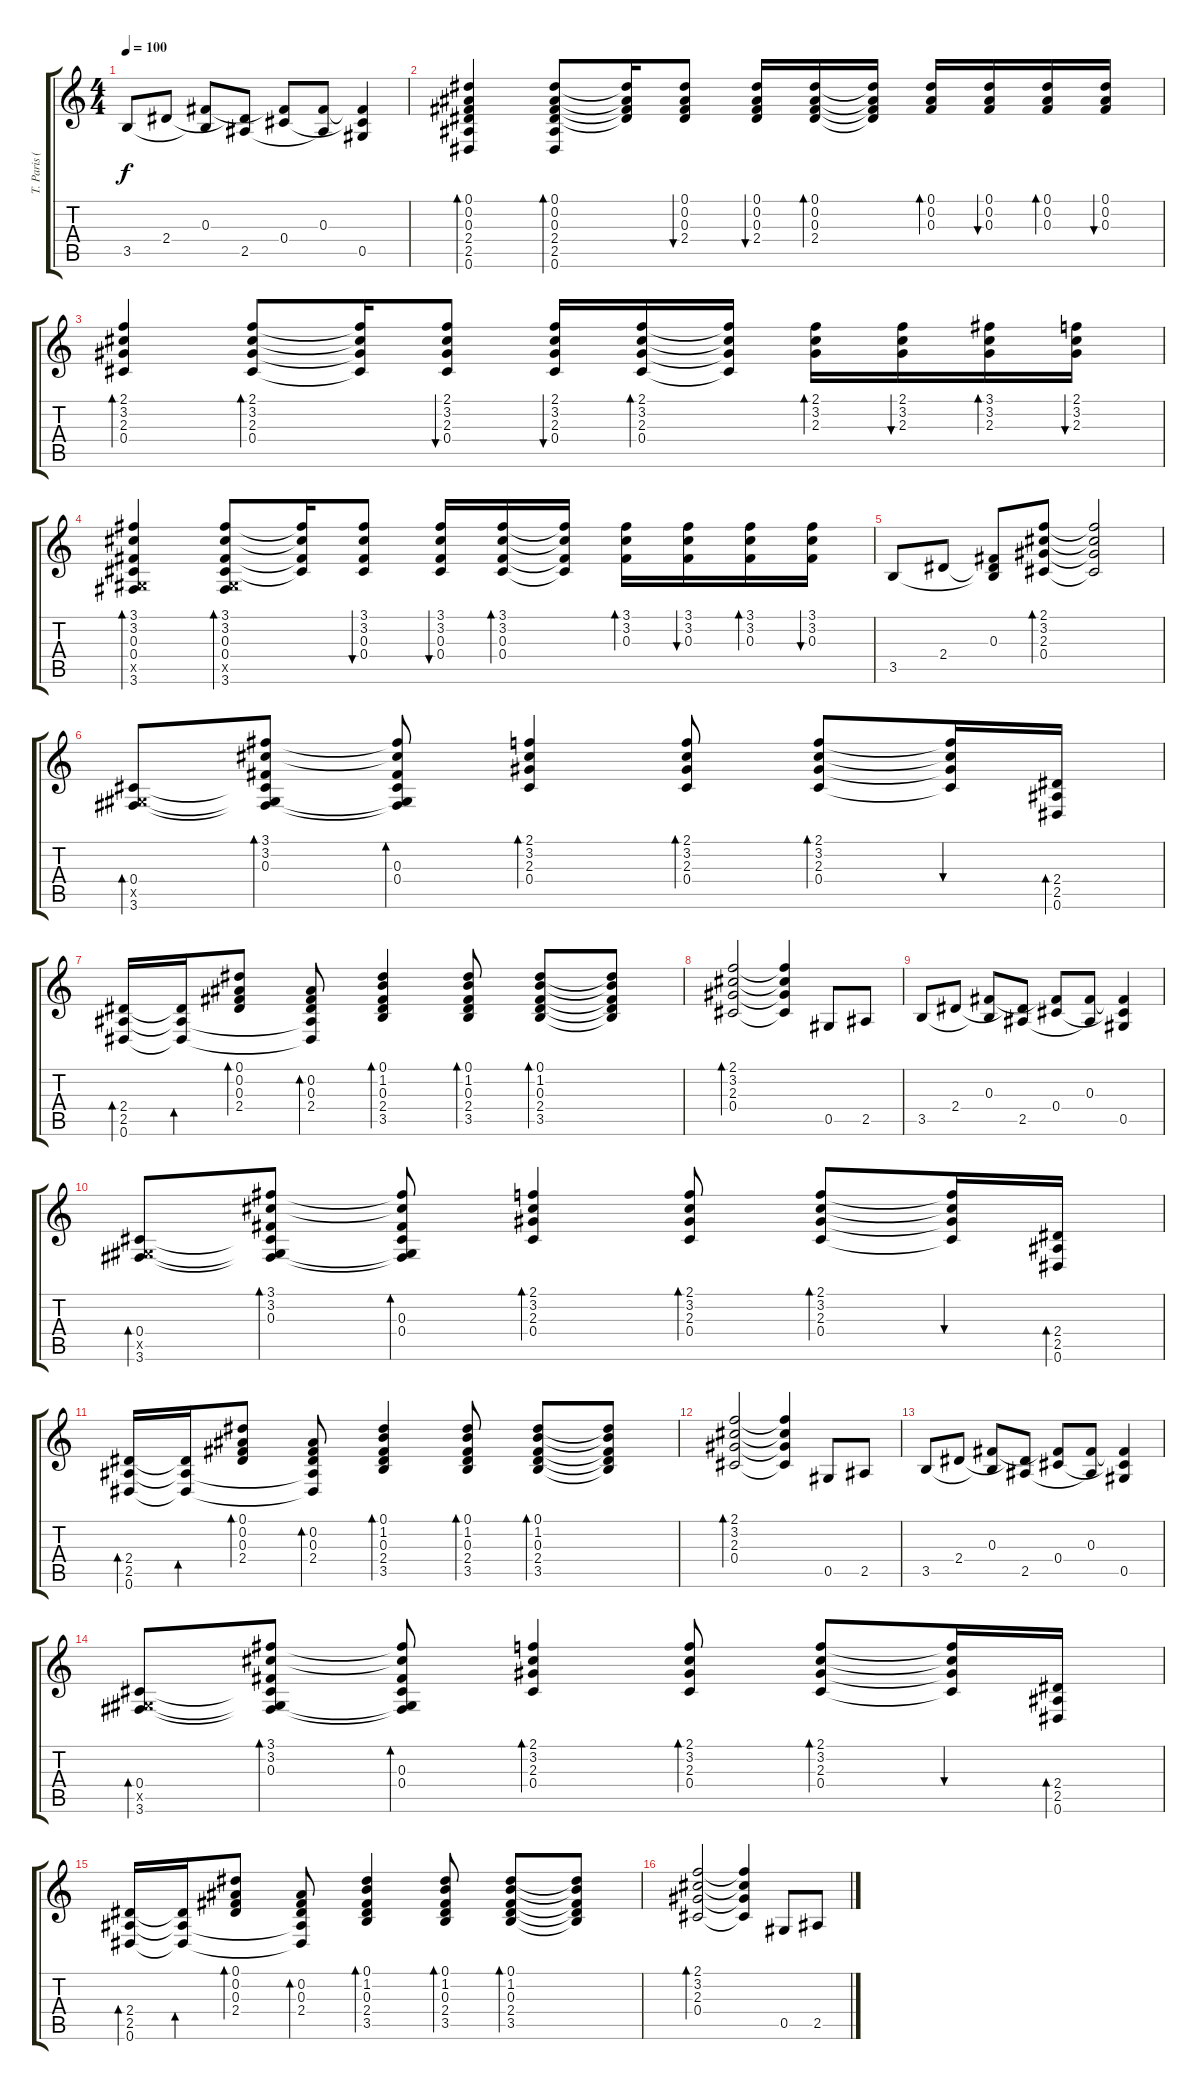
\track ("T. Paris (acoustic)" "T. Paris (") {instrument acousticguitarsteel}
\staff {score tabs}
\tuning (Eb4 Bb3 Gb3 Db3 Ab2 Eb2) {hide}
\ts (4 4)
\tempo 100
\clef g2
\ks c
3.5.8{dy f} 2.4.8 (0.3 3.5{t}).8 (2.4{t} 2.5).8 (0.3{t} 0.4).8 (0.3 2.5{t}).8 (0.3{t} 0.4{t} 0.5).4 |
(0.1 0.2 0.3 2.4 2.5 0.6).4{bd 60} (0.1 0.2 0.3 2.4 2.5 0.6).8{bd 60} (0.1{t} 0.2{t} 0.3{t} 2.4{t}).16 (0.1 0.2 0.3 2.4).8{bu 60} (0.1 0.2 0.3 2.4).16{bu 60} (0.1 0.2 0.3 2.4).16{bd 60} (0.1{t} 0.2{t} 0.3{t} 2.4{t}).16 (0.1 0.2 0.3).16{bd 60} (0.1 0.2 0.3).16{bu 60} (0.1 0.2 0.3).16{bd 60} (0.1 0.2 0.3).16{bu 60} |
(2.1 3.2 2.3 0.4).4{bd 60} (2.1 3.2 2.3 0.4).8{bd 60} (2.1{t} 3.2{t} 2.3{t} 0.4{t}).16 (2.1 3.2 2.3 0.4).8{bu 60} (2.1 3.2 2.3 0.4).16{bu 60} (2.1 3.2 2.3 0.4).16{bd 60} (2.1{t} 3.2{t} 2.3{t} 0.4{t}).16 (2.1 3.2 2.3).16{bd 60} (2.1 3.2 2.3).16{bu 60} (3.1 3.2 2.3).16{bd 60} (2.1 3.2 2.3).16{bu 60} |
(3.1 3.2 0.3 0.4 0.5{x} 3.6).4{bd 60} (3.1 3.2 0.3 0.4 0.5{x} 3.6).8{bd 60} (3.1{t} 3.2{t} 0.3{t} 0.4{t}).16 (3.1 3.2 0.3 0.4).8{bu 60} (3.1 3.2 0.3 0.4).16{bu 60} (3.1 3.2 0.3 0.4).16{bd 60} (3.1{t} 3.2{t} 0.3{t} 0.4{t}).16 (3.1 3.2 0.3).16{bd 60} (3.1 3.2 0.3).16{bu 60} (3.1 3.2 0.3).16{bd 60} (3.1 3.2 0.3).16{bu 60} |
3.5.8 2.4.8 (0.3 2.4{t} 3.5{t}).8 (2.1 3.2 2.3 0.4).8{bd 60} (2.1{t} 3.2{t} 2.3{t} 0.4{t}).2 |
(0.4 0.5{x} 3.6).8{bd 60} (3.1 3.2 0.3 0.4{t} 0.5{t} 3.6{t}).8{bd 60} (3.1{t} 3.2{t} 0.3 0.4 0.5{t} 3.6{t}).8{bd 60} (2.1 3.2 2.3 0.4).4{bd 60} (2.1 3.2 2.3 0.4).8{bd 60} (2.1 3.2 2.3 0.4).8{bd 60} (2.1{t} 3.2{t} 2.3{t} 0.4{t}).16{bu 60} (2.4 2.5 0.6).16{bd 60} |
(2.4 2.5 0.6).16{bd 60} (2.4{t} 2.5{t} 0.6{t}).16{bd 60} (0.1 0.2 0.3 2.4).8{bd 60} (0.2 0.3 2.4 2.5{t} 0.6{t}).8{bd 60} (0.1 1.2 0.3 2.4 3.5).4{bd 60} (0.1 1.2 0.3 2.4 3.5).8{bd 60} (0.1 1.2 0.3 2.4 3.5).8{bd 60} (0.1{t} 1.2{t} 0.3{t} 2.4{t} 3.5{t}).8 |
(2.1 3.2 2.3 0.4).2{bd 60} (2.1{t} 3.2{t} 2.3{t} 0.4{t}).4 0.5.8 2.5.8 |
3.5.8 2.4.8 (0.3 3.5{t}).8 (2.4{t} 2.5).8 (0.3{t} 0.4).8 (0.3 2.5{t}).8 (0.3{t} 0.4{t} 0.5).4 |
(0.4 0.5{x} 3.6).8{bd 60} (3.1 3.2 0.3 0.4{t} 0.5{t} 3.6{t}).8{bd 60} (3.1{t} 3.2{t} 0.3 0.4 0.5{t} 3.6{t}).8{bd 60} (2.1 3.2 2.3 0.4).4{bd 60} (2.1 3.2 2.3 0.4).8{bd 60} (2.1 3.2 2.3 0.4).8{bd 60} (2.1{t} 3.2{t} 2.3{t} 0.4{t}).16{bu 60} (2.4 2.5 0.6).16{bd 60} |
(2.4 2.5 0.6).16{bd 60} (2.4{t} 2.5{t} 0.6{t}).16{bd 60} (0.1 0.2 0.3 2.4).8{bd 60} (0.2 0.3 2.4 2.5{t} 0.6{t}).8{bd 60} (0.1 1.2 0.3 2.4 3.5).4{bd 60} (0.1 1.2 0.3 2.4 3.5).8{bd 60} (0.1 1.2 0.3 2.4 3.5).8{bd 60} (0.1{t} 1.2{t} 0.3{t} 2.4{t} 3.5{t}).8 |
(2.1 3.2 2.3 0.4).2{bd 60} (2.1{t} 3.2{t} 2.3{t} 0.4{t}).4 0.5.8 2.5.8 |
3.5.8 2.4.8 (0.3 3.5{t}).8 (2.4{t} 2.5).8 (0.3{t} 0.4).8 (0.3 2.5{t}).8 (0.3{t} 0.4{t} 0.5).4 |
(0.4 0.5{x} 3.6).8{bd 60} (3.1 3.2 0.3 0.4{t} 0.5{t} 3.6{t}).8{bd 60} (3.1{t} 3.2{t} 0.3 0.4 0.5{t} 3.6{t}).8{bd 60} (2.1 3.2 2.3 0.4).4{bd 60} (2.1 3.2 2.3 0.4).8{bd 60} (2.1 3.2 2.3 0.4).8{bd 60} (2.1{t} 3.2{t} 2.3{t} 0.4{t}).16{bu 60} (2.4 2.5 0.6).16{bd 60} |
(2.4 2.5 0.6).16{bd 60} (2.4{t} 2.5{t} 0.6{t}).16{bd 60} (0.1 0.2 0.3 2.4).8{bd 60} (0.2 0.3 2.4 2.5{t} 0.6{t}).8{bd 60} (0.1 1.2 0.3 2.4 3.5).4{bd 60} (0.1 1.2 0.3 2.4 3.5).8{bd 60} (0.1 1.2 0.3 2.4 3.5).8{bd 60} (0.1{t} 1.2{t} 0.3{t} 2.4{t} 3.5{t}).8 |
(2.1 3.2 2.3 0.4).2{bd 60} (2.1{t} 3.2{t} 2.3{t} 0.4{t}).4 0.5.8 2.5.8
